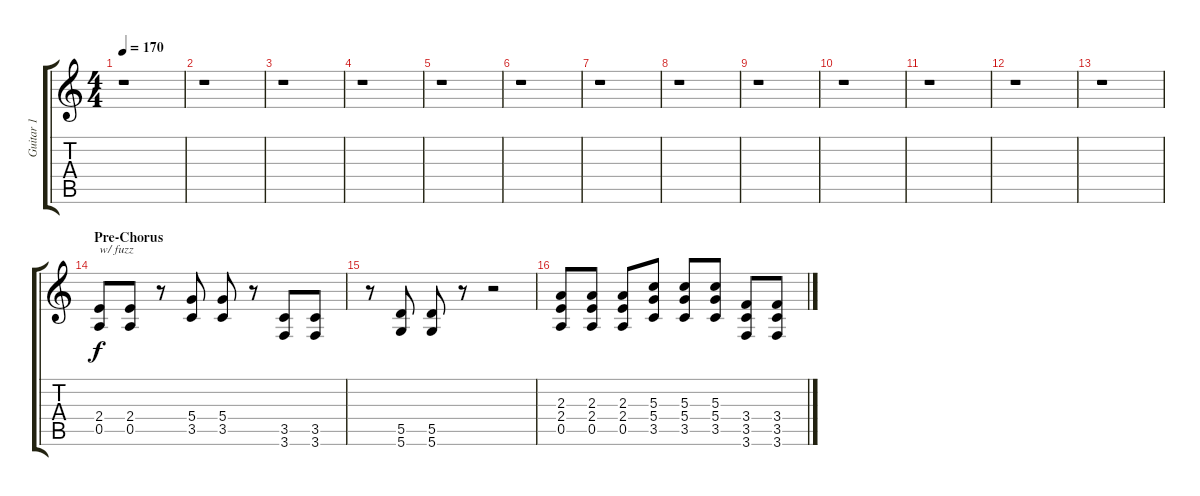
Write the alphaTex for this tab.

\track ("Guitar 1" "Guitar 1") {instrument overdrivenguitar}
\staff {score tabs}
\tuning (E4 B3 G3 D3 A2 D2) {hide}
\ts (4 4)
\tempo 170
\clef g2
\ks c
r.1{dy f} |
r.1 |
r.1 |
r.1 |
r.1 |
r.1 |
r.1 |
r.1 |
r.1 |
r.1 |
r.1 |
r.1 |
r.1 |
\section ("" "Pre-Chorus")
(2.4 0.5).8{txt "w/ fuzz"} (2.4 0.5).8 r.8 (5.4 3.5).8 (5.4 3.5).8 r.8 (3.5 3.6).8 (3.5 3.6).8 |
r.8 (5.5 5.6).8 (5.5 5.6).8 r.8 r.2 |
(2.3 2.4 0.5).8 (2.3 2.4 0.5).8 (2.3 2.4 0.5).8 (5.3 5.4 3.5).8 (5.3 5.4 3.5).8 (5.3 5.4 3.5).8 (3.4 3.5 3.6).8 (3.4 3.5 3.6).8
